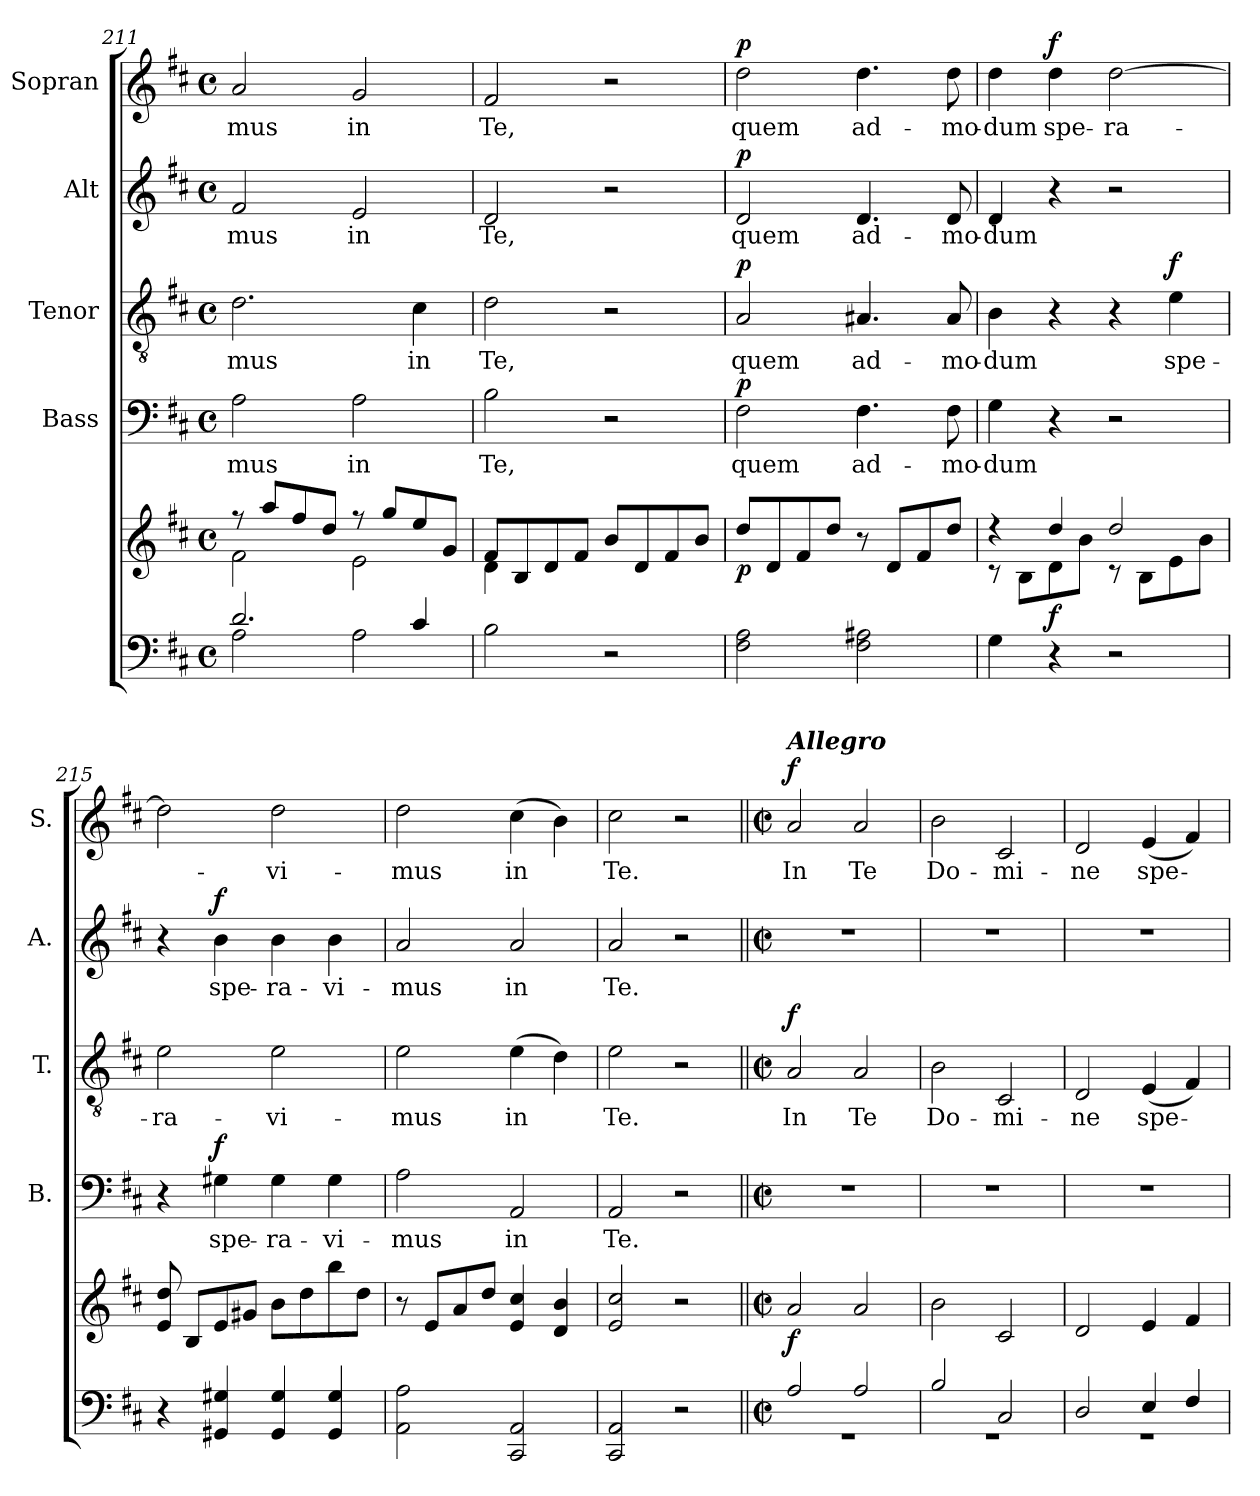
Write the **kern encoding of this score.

**kern	**kern	**dynam	**kern	**text	**dynam	**kern	**text	**dynam	**kern	**text	**dynam	**kern	**text	**dynam
*part5	*part5	*part5	*part4	*part4	*part4	*part3	*part3	*part3	*part2	*part2	*part2	*part1	*part1	*part1
*staff6	*staff5	*staff5/6	*staff4	*staff4	*staff4	*staff3	*staff3	*staff3	*staff2	*staff2	*staff2	*staff1	*staff1	*staff1
*	*	*	*I"Bass	*	*	*I"Tenor	*	*	*I"Alt	*	*	*I"Sopran	*	*
*	*	*	*I'B.	*	*	*I'T.	*	*	*I'A.	*	*	*I'S.	*	*
*clefF4	*clefG2	*	*clefF4	*	*	*clefGv2	*	*	*clefG2	*	*	*clefG2	*	*
*k[f#c#]	*k[f#c#]	*	*k[f#c#]	*	*	*k[f#c#]	*	*	*k[f#c#]	*	*	*k[f#c#]	*	*
*D:	*D:	*	*D:	*	*	*D:	*	*	*D:	*	*	*D:	*	*
*M4/4	*M4/4	*	*M4/4	*	*	*M4/4	*	*	*M4/4	*	*	*M4/4	*	*
*met(c)	*met(c)	*	*met(c)	*	*	*met(c)	*	*	*met(c)	*	*	*met(c)	*	*
=211	=211	=211	=211	=211	=211	=211	=211	=211	=211	=211	=211	=211	=211	=211
*^	*^	*	*	*	*	*	*	*	*	*	*	*	*	*
!	!	!	!	!	!	!LO:LY:b	!	!	!LO:LY:b	!	!	!LO:LY:b	!	!	!LO:LY:b	!
2.d/	2A\	8rff	2f#\	.	2A\	-mus	.	2.d\	-mus	.	2f#/	-mus	.	2a/	-mus	.
.	.	8aa/L	.	.	.	.	.	.	.	.	.	.	.	.	.	.
.	.	8ff#/	.	.	.	.	.	.	.	.	.	.	.	.	.	.
.	.	8dd/J	.	.	.	.	.	.	.	.	.	.	.	.	.	.
!	!	!	!	!	!	!LO:LY:b	!	!	!	!	!	!LO:LY:b	!	!	!LO:LY:b	!
.	2A\	8rff	2e\	.	2A\	in	.	.	.	.	2e/	in	.	2g/	in	.
.	.	8gg/L	.	.	.	.	.	.	.	.	.	.	.	.	.	.
!	!	!	!	!	!	!	!	!	!LO:LY:b	!	!	!	!	!	!	!
4c#/	.	8ee/	.	.	.	.	.	4c#\	in	.	.	.	.	.	.	.
.	.	8g/J	.	.	.	.	.	.	.	.	.	.	.	.	.	.
*v	*v	*	*	*	*	*	*	*	*	*	*	*	*	*	*	*
=212	=212	=212	=212	=212	=212	=212	=212	=212	=212	=212	=212	=212	=212	=212	=212
!	!	!	!	!	!LO:LY:b	!	!	!LO:LY:b	!	!	!LO:LY:b	!	!	!LO:LY:b	!
2B\	8f#/L	4d\	.	2B\	Te,	.	2d\	Te,	.	2d/	Te,	.	2f#/	Te,	.
.	8B/	.	.	.	.	.	.	.	.	.	.	.	.	.	.
.	8d/	2.ryy	.	.	.	.	.	.	.	.	.	.	.	.	.
.	8f#/J	.	.	.	.	.	.	.	.	.	.	.	.	.	.
2r	8b/L	.	.	2r	.	.	2r	.	.	2r	.	.	2r	.	.
.	8d/	.	.	.	.	.	.	.	.	.	.	.	.	.	.
.	8f#/	.	.	.	.	.	.	.	.	.	.	.	.	.	.
.	8b/J	.	.	.	.	.	.	.	.	.	.	.	.	.	.
*	*v	*v	*	*	*	*	*	*	*	*	*	*	*	*	*
=213	=213	=213	=213	=213	=213	=213	=213	=213	=213	=213	=213	=213	=213	=213
!	!	!LO:DY:b	!	!LO:LY:b	!LO:DY:a	!	!LO:LY:b	!LO:DY:a	!	!LO:LY:b	!LO:DY:a	!	!LO:LY:b	!LO:DY:a
2F#\ 2A\	8dd/L	p	2F#\	quem	p	2A/	quem	p	2d/	quem	p	2dd\	quem	p
.	8d/	.	.	.	.	.	.	.	.	.	.	.	.	.
.	8f#/	.	.	.	.	.	.	.	.	.	.	.	.	.
.	8dd/J	.	.	.	.	.	.	.	.	.	.	.	.	.
!	!	!	!	!LO:LY:b	!	!	!LO:LY:b	!	!	!LO:LY:b	!	!	!LO:LY:b	!
2F#\ 2A#X\	8r	.	4.F#\	ad-	.	4.A#X/	ad-	.	4.d/	ad-	.	4.dd\	ad-	.
.	8d/L	.	.	.	.	.	.	.	.	.	.	.	.	.
.	8f#/	.	.	.	.	.	.	.	.	.	.	.	.	.
!	!	!	!	!LO:LY:b	!	!	!LO:LY:b	!	!	!LO:LY:b	!	!	!LO:LY:b	!
.	8dd/J	.	8F#\	-mo-	.	8A#/	-mo-	.	8d/	-mo-	.	8dd\	-mo-	.
=214	=214	=214	=214	=214	=214	=214	=214	=214	=214	=214	=214	=214	=214	=214
*	*^	*	*	*	*	*	*	*	*	*	*	*	*	*
!	!	!	!	!	!LO:LY:b	!	!	!LO:LY:b	!	!	!LO:LY:b	!	!	!LO:LY:b	!
4G\	4rdd	8rc	.	4G\	-dum	.	4B\	-dum	.	4d/	-dum	.	4dd\	-dum	.
.	.	8B\L	.	.	.	.	.	.	.	.	.	.	.	.	.
!	!	!	!LO:DY:b	!	!	!	!	!	!	!	!	!	!	!LO:LY:b	!LO:DY:a
4r	4dd/	8d\	f	4r	.	.	4r	.	.	4r	.	.	4dd\	spe-	f
.	.	8b\J	.	.	.	.	.	.	.	.	.	.	.	.	.
!	!	!	!	!	!	!	!	!	!	!	!	!	!	!LO:LY:b	!
2r	2dd/	8rc	.	2r	.	.	4r	.	.	2r	.	.	[2dd\	-ra-	.
.	.	8B\L	.	.	.	.	.	.	.	.	.	.	.	.	.
!	!	!	!	!	!	!	!	!LO:LY:b	!LO:DY:a	!	!	!	!	!	!
.	.	8e\	.	.	.	.	4e\	spe-	f	.	.	.	.	.	.
.	.	8b\J	.	.	.	.	.	.	.	.	.	.	.	.	.
!!LO:PB:g=z
=215	=215	=215	=215	=215	=215	=215	=215	=215	=215	=215	=215	=215	=215	=215	=215
!	!	!	!	!	!	!	!	!LO:LY:b	!	!	!	!	!	!	!
*	*v	*v	*	*	*	*	*	*	*	*	*	*	*	*	*
4r	8e/ 8dd/	.	4r	.	.	2e\	-ra-	.	4r	.	.	2dd\]	.	.
.	8B/L	.	.	.	.	.	.	.	.	.	.	.	.	.
!	!	!	!	!LO:LY:b	!LO:DY:a	!	!	!	!	!LO:LY:b	!LO:DY:a	!	!	!
4GG#X/ 4G#X/	8e/	.	4G#X\	spe-	f	.	.	.	4b\	spe-	f	.	.	.
.	8g#X/J	.	.	.	.	.	.	.	.	.	.	.	.	.
!	!	!	!	!LO:LY:b	!	!	!LO:LY:b	!	!	!LO:LY:b	!	!	!LO:LY:b	!
4GG#/ 4G#/	8b\L	.	4G#\	-ra-	.	2e\	-vi-	.	4b\	-ra-	.	2dd\	-vi-	.
.	8dd\	.	.	.	.	.	.	.	.	.	.	.	.	.
!	!	!	!	!LO:LY:b	!	!	!	!	!	!LO:LY:b	!	!	!	!
4GG#/ 4G#/	8bb\	.	4G#\	-vi-	.	.	.	.	4b\	-vi-	.	.	.	.
.	8dd\J	.	.	.	.	.	.	.	.	.	.	.	.	.
=216	=216	=216	=216	=216	=216	=216	=216	=216	=216	=216	=216	=216	=216	=216
!	!	!	!	!LO:LY:b	!	!	!LO:LY:b	!	!	!LO:LY:b	!	!	!LO:LY:b	!
2AA\ 2A\	8r	.	2A\	-mus	.	2e\	-mus	.	2a/	-mus	.	2dd\	-mus	.
.	8e/L	.	.	.	.	.	.	.	.	.	.	.	.	.
.	8a/	.	.	.	.	.	.	.	.	.	.	.	.	.
.	8dd/J	.	.	.	.	.	.	.	.	.	.	.	.	.
!	!	!	!	!LO:LY:b	!	!	!LO:LY:b	!	!	!LO:LY:b	!	!	!LO:LY:b	!
2CC#/ 2AA/	4e/ 4cc#/	.	2AA/	in	.	(>4e\	in	.	2a/	in	.	(>4cc#\	in	.
.	4d/ 4b/	.	.	.	.	4d\)	.	.	.	.	.	4b\)	.	.
=217	=217	=217	=217	=217	=217	=217	=217	=217	=217	=217	=217	=217	=217	=217
!	!	!	!	!LO:LY:b	!	!	!LO:LY:b	!	!	!LO:LY:b	!	!	!LO:LY:b	!
2CC#/ 2AA/	2e/ 2cc#/	.	2AA/	Te.	.	2e\	Te.	.	2a/	Te.	.	2cc#\	Te.	.
2r	2r	.	2r	.	.	2r	.	.	2r	.	.	2r	.	.
=218||	=218||	=218||	=218||	=218||	=218||	=218||	=218||	=218||	=218||	=218||	=218||	=218||	=218||	=218||
*M2/2	*M2/2	*	*M2/2	*	*	*M2/2	*	*	*M2/2	*	*	*M2/2	*	*
*met(c|)	*met(c|)	*	*met(c|)	*	*	*met(c|)	*	*	*met(c|)	*	*	*met(c|)	*	*
*^	*	*	*	*	*	*	*	*	*	*	*	*	*	*
!	!	!	!	!	!	!	!	!	!	!	!	!	!LO:TX:a:Bi:t=Allegro	!	!
!	!	!	!LO:DY:b	!	!	!	!	!LO:LY:b	!LO:DY:a	!	!	!	!	!LO:LY:b	!LO:DY:a
2A/	1rGG	2a/	f	1r	.	.	2A/	In	f	1r	.	.	2a/	In	f
!	!	!	!	!	!	!	!	!LO:LY:b	!	!	!	!	!	!LO:LY:b	!
2A/	.	2a/	.	.	.	.	2A/	Te	.	.	.	.	2a/	Te	.
=219	=219	=219	=219	=219	=219	=219	=219	=219	=219	=219	=219	=219	=219	=219	=219
!	!	!	!	!	!	!	!	!LO:LY:b	!	!	!	!	!	!LO:LY:b	!
2B/	1rGG	2b\	.	1r	.	.	2B\	Do-	.	1r	.	.	2b\	Do-	.
!	!	!	!	!	!	!	!	!LO:LY:b	!	!	!	!	!	!LO:LY:b	!
2C#/	.	2c#/	.	.	.	.	2C#/	-mi-	.	.	.	.	2c#/	-mi-	.
=220	=220	=220	=220	=220	=220	=220	=220	=220	=220	=220	=220	=220	=220	=220	=220
!	!	!	!	!	!	!	!	!LO:LY:b	!	!	!	!	!	!LO:LY:b	!
2D/	1rAA	2d/	.	1r	.	.	2D/	-ne	.	1r	.	.	2d/	-ne	.
!	!	!	!	!	!	!	!	!LO:LY:b	!	!	!	!	!	!LO:LY:b	!
4E/	.	4e/	.	.	.	.	(<4E/	spe-	.	.	.	.	(<4e/	spe-	.
4F#/	.	4f#/	.	.	.	.	4F#/)	.	.	.	.	.	4f#/)	.	.
*v	*v	*	*	*	*	*	*	*	*	*	*	*	*	*	*
=	=	=	=	=	=	=	=	=	=	=	=	=	=	=
*-	*-	*-	*-	*-	*-	*-	*-	*-	*-	*-	*-	*-	*-	*-
